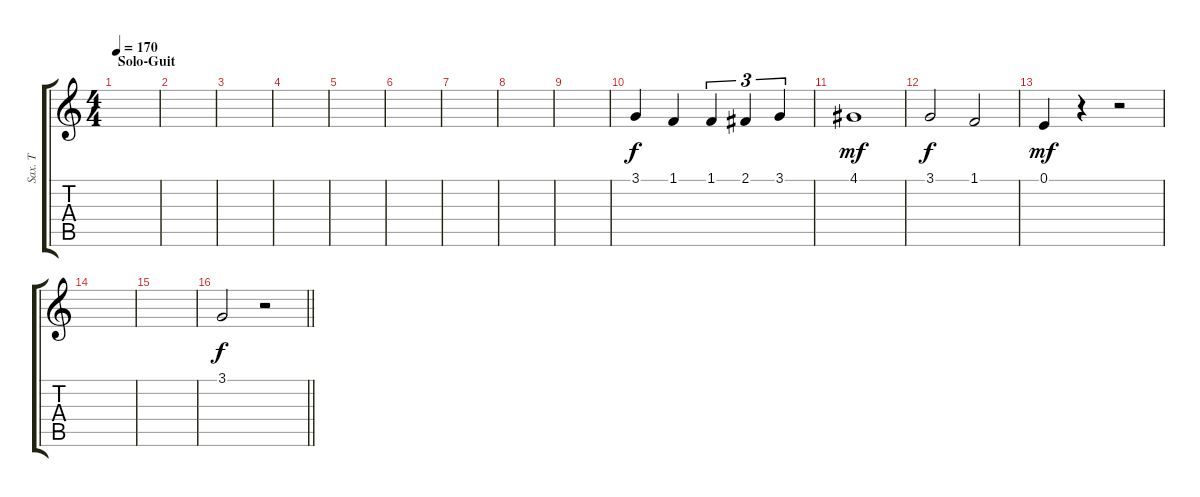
\track ("Sax. T" "Sax. T") {instrument tenorsax}
\staff {score tabs}
\tuning (E4 B3 G3 D3 A2 E2) {hide}
\ts (4 4)
\section ("" "Solo-Guit")
\tempo 170
\clef g2
\ks c
|
|
|
|
|
|
|
|
|
3.1.4 1.1.4 1.1.4{tu (3 2) dy f} 2.1.4{tu (3 2)} 3.1.4{tu (3 2)} |
4.1.1{dy mf} |
3.1.2{dy f} 1.1.2 |
0.1.4{dy mf} r.4 r.2 |
|
|
\barLineRight lightlight
3.1.2{dy f} r.2
